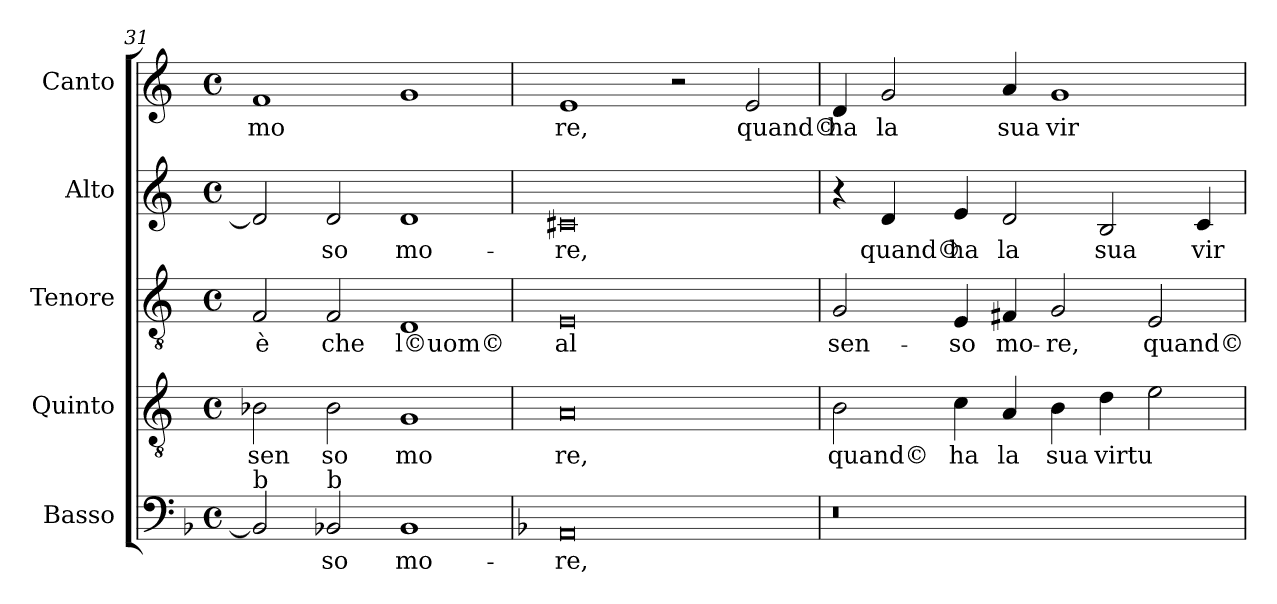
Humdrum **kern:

**kern	**text	**kern	**text	**kern	**text	**kern	**text	**kern	**text
*part5	*part5	*part4	*part4	*part3	*part3	*part2	*part2	*part1	*part1
*staff5	*staff5	*staff4	*staff4	*staff3	*staff3	*staff2	*staff2	*staff1	*staff1
*I"Basso	*	*I"Quinto	*	*I"Tenore	*	*I"Alto	*	*I"Canto	*
!!LO:PB:g=z
*clefF4	*	*clefGv2	*	*clefGv2	*	*clefG2	*	*clefG2	*
*k[b-]	*	*	*	*	*	*	*	*	*
*F:	*	*	*	*	*	*	*	*	*
*M4/4	*	*M4/4	*	*M4/4	*	*M4/4	*	*M4/4	*
*met(c)	*	*met(c)	*	*met(c)	*	*met(c)	*	*met(c)	*
=31	=31	=31	=31	=31	=31	=31	=31	=31	=31
!LO:TX:a:t=b	!	!	!	!	!	!	!	!	!
!	!	!	!LO:LY:b:cj	!	!LO:LY:b:cj	!	!	!	!LO:LY:b:cj
2BB/]	.	2B-X\	sen	2F/	è	2d/]	.	1f	mo
!LO:TX:a:t=b	!	!	!	!	!	!	!	!	!
!	!LO:LY:b:cj	!	!LO:LY:b:cj	!	!LO:LY:b:cj	!	!LO:LY:b:cj	!	!
2BB-/	so	2B-\	so	2F/	che	2d/	so	.	.
!	!LO:LY:b:cj	!	!LO:LY:b:cj	!	!LO:LY:b:cj	!	!LO:LY:b:cj	!	!
1BB-	mo-	1G	mo	1D	l©uom©	1d	mo-	1g	.
=32	=32	=32	=32	=32	=32	=32	=32	=32	=32
*k[b-]	*	*	*	*	*	*	*	*	*
*F:	*	*	*	*	*	*	*	*	*
!	!LO:LY:b:cj	!	!LO:LY:b:cj	!	!LO:LY:b:cj	!	!LO:LY:b:cj	!	!LO:LY:b:cj
0AA	-re,	0A	re,	0E	al	0c#X	-re,	1e	re,
.	.	.	.	.	.	.	.	2r	.
!	!	!	!	!	!	!	!	!	!LO:LY:b:cj
.	.	.	.	.	.	.	.	2e/	quand©
=33	=33	=33	=33	=33	=33	=33	=33	=33	=33
!	!	!	!LO:LY:b:cj	!	!LO:LY:b:cj	!	!	!	!LO:LY:b:cj
0r	.	2B\	quand©	2G/	sen-	4r	.	4d/	ha
!	!	!	!	!	!	!	!LO:LY:b:cj	!	!LO:LY:b:cj
.	.	.	.	.	.	4d/	quand©	2g/	la
!	!	!	!LO:LY:b:cj	!	!LO:LY:b:cj	!	!LO:LY:b:cj	!	!
.	.	4c\	ha	4E/	-so	4e/	ha	.	.
!	!	!	!LO:LY:b:cj	!	!LO:LY:b:cj	!	!LO:LY:b:cj	!	!LO:LY:b:cj
.	.	4A/	la	4F#X/	mo-	2d/	la	4a/	sua
!	!	!	!LO:LY:b:cj	!	!LO:LY:b:cj	!	!	!	!LO:LY:b:cj
.	.	4B\	sua	2G/	-re,	.	.	1g	vir
!	!	!	!LO:LY:b:cj	!	!	!	!LO:LY:b:cj	!	!
.	.	4d\	virtu	.	.	2B/	sua	.	.
!	!	!	!	!	!LO:LY:b:cj	!	!	!	!
.	.	2e\	.	2E/	quand©	.	.	.	.
!	!	!	!	!	!	!	!LO:LY:b:cj	!	!
.	.	.	.	.	.	4c/	vir-	.	.
=	=	=	=	=	=	=	=	=	=
*-	*-	*-	*-	*-	*-	*-	*-	*-	*-
